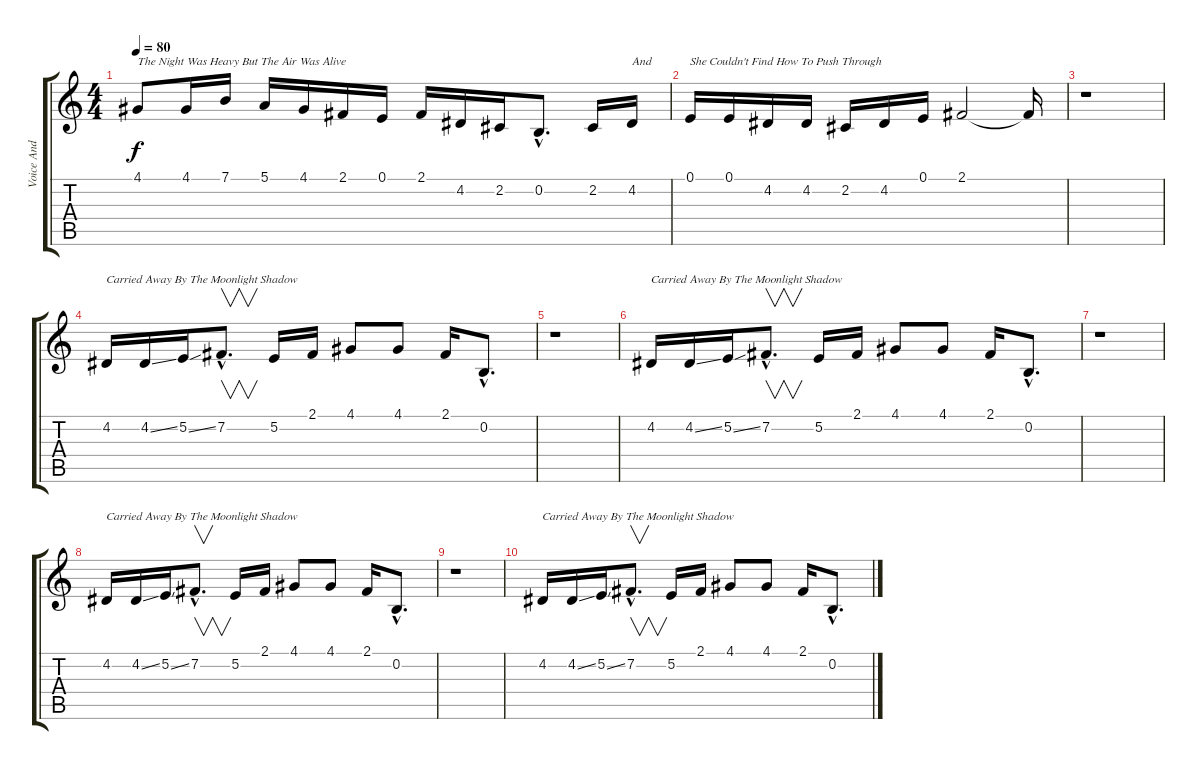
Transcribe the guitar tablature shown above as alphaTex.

\track ("Voice And Lyrics" "Voice And ") {instrument voiceoohs}
\staff {score tabs}
\tuning (E4 B3 G3 D3 A2 E2) {hide}
\ts (4 4)
\tempo 80
\clef g2
\ks c
4.1.8{txt "The Night Was Heavy But The Air Was Alive" dy f} 4.1.16 7.1.16 5.1.16 4.1.16 2.1.16 0.1.16 2.1.16 4.2.16 2.2.16 0.2{hac}.8{d} 2.2.16 4.2.16{txt "And"} |
0.1.16{txt "She Couldn't Find How To Push Through"} 0.1.16 4.2.16 4.2.16 2.2.16 4.2.16 0.1.16 2.1.2 2.1{t}.16 |
r.1 |
4.2.16{txt "Carried Away By The Moonlight Shadow"} 4.2{ss}.16 5.2{ss}.16 7.2{hac}.8{v d} 5.2.16 2.1.16 4.1.8 4.1.8 2.1.16 0.2{hac}.8{d} |
r.1 |
4.2.16{txt "Carried Away By The Moonlight Shadow" volume 10} 4.2{ss}.16 5.2{ss}.16 7.2{hac}.8{v d} 5.2.16 2.1.16 4.1.8 4.1.8 2.1.16 0.2{hac}.8{d} |
r.1 |
4.2.16{txt "Carried Away By The Moonlight Shadow" volume 6} 4.2{ss}.16 5.2{ss}.16 7.2{hac}.8{v d} 5.2.16 2.1.16 4.1.8 4.1.8 2.1.16 0.2{hac}.8{d} |
r.1 |
4.2.16{txt "Carried Away By The Moonlight Shadow" volume 2} 4.2{ss}.16 5.2{ss}.16 7.2{hac}.8{v d} 5.2.16 2.1.16 4.1.8 4.1.8 2.1.16 0.2{hac}.8{d}
